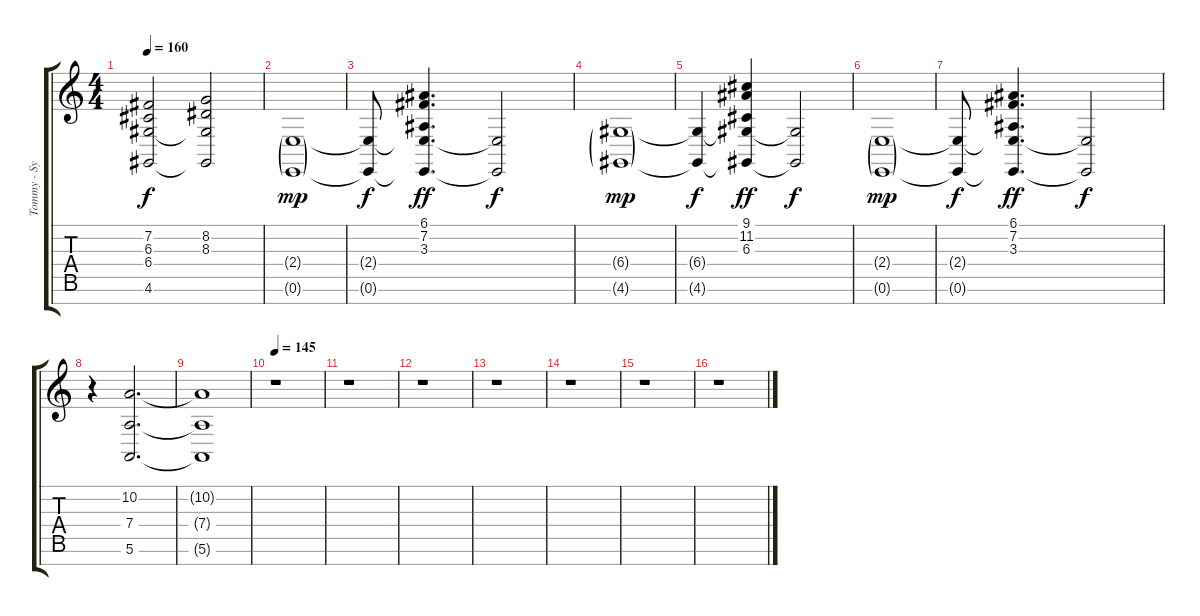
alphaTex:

\track ("Tommy - Synth" "Tommy - Sy") {instrument stringensemble1}
\staff {score tabs}
\tuning (E4 B3 G3 D3 A2 E2 B1) {hide}
\ts (4 4)
\tempo 160
\clef g2
\ks c
(7.2 6.3 6.4{t} 4.6{t}).2{dy f} (8.2 8.3 6.4{t} 4.6{t}).2 |
(2.4{g} 0.6{g}).1{dy mp} |
(2.4{t} 0.6{t}).8{dy f} (6.1 7.2 3.3 2.4{t} 0.6{t}).4{d dy ff} (2.4{t} 0.6{t}).2{dy f} |
(6.4{g} 4.6{g}).1{dy mp} |
(6.4{t} 4.6{t}).4{dy f} (9.1 11.2 6.3 6.4{t} 4.6{t}).4{dy ff} (6.4{t} 4.6{t}).2{dy f} |
(2.4{g} 0.6{g}).1{dy mp} |
(2.4{t} 0.6{t}).8{dy f} (6.1 7.2 3.3 2.4{t} 0.6{t}).4{d dy ff} (2.4{t} 0.6{t}).2{dy f} |
r.4 (10.2 7.4 5.6).2{d} |
(10.2{t} 7.4{t} 5.6{t}).1 |
\tempo 145
r.1 |
r.1 |
r.1 |
r.1 |
r.1 |
r.1 |
r.1
